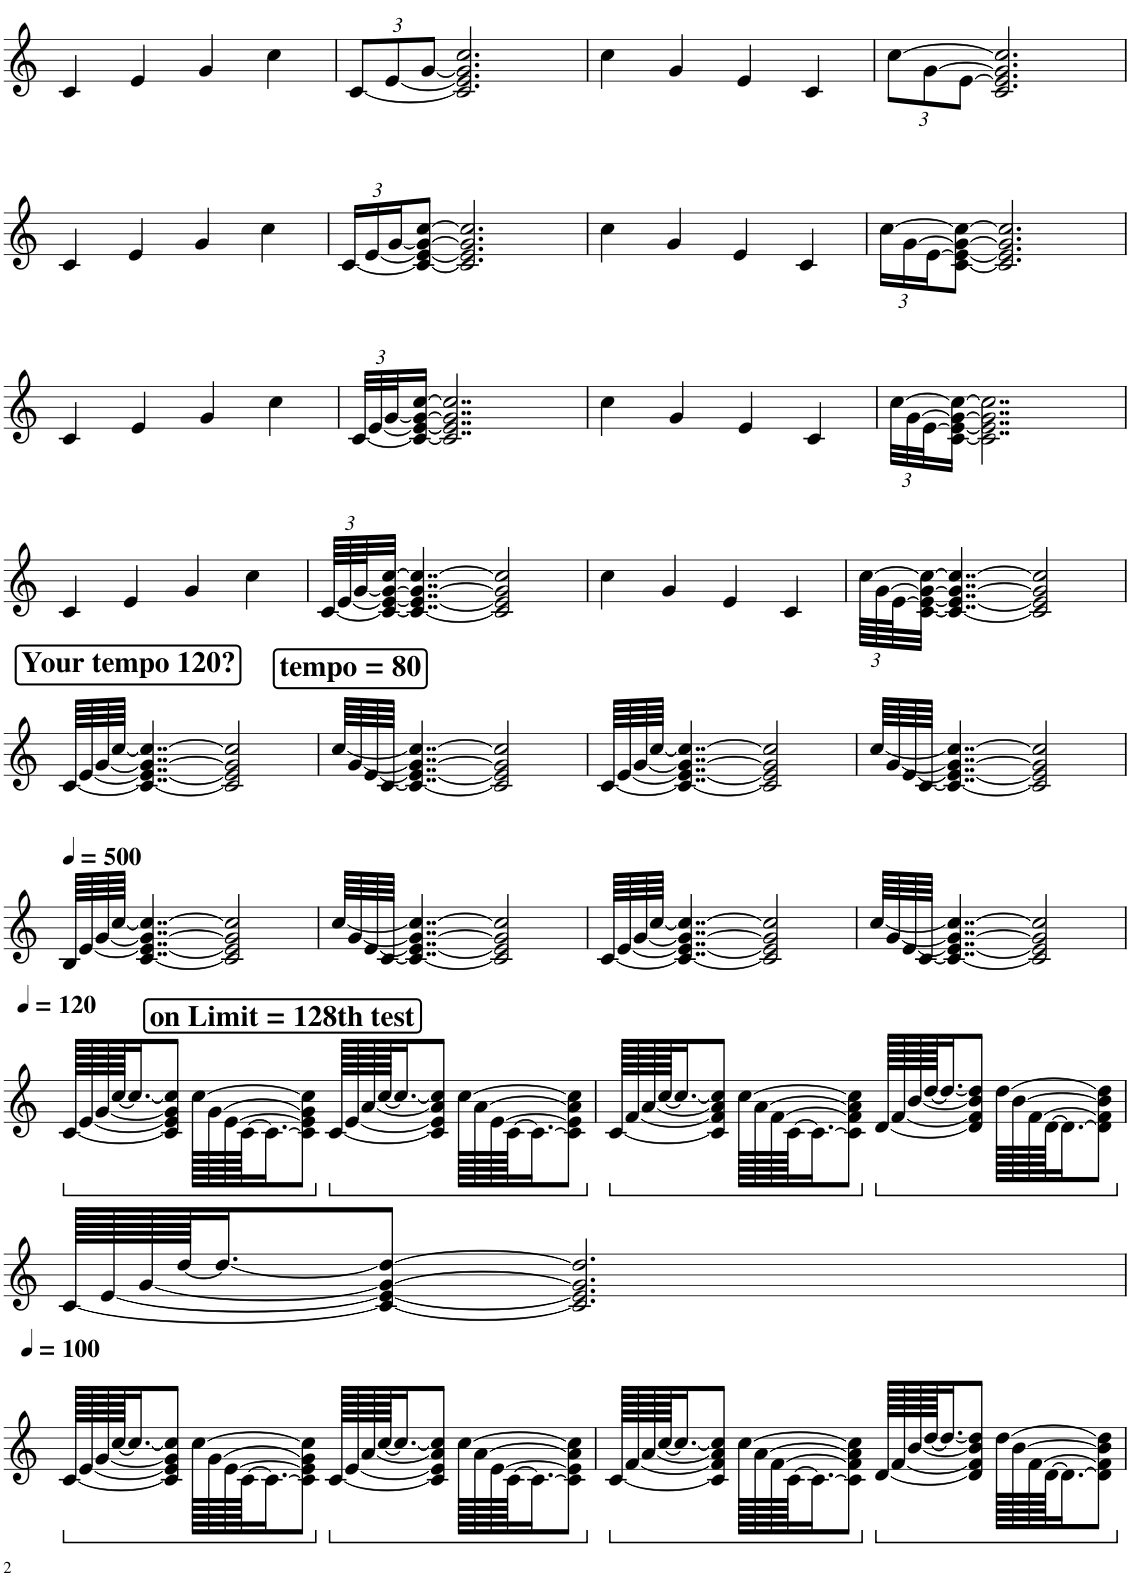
**kern
*part1
*staff1
*I"Ukulele
*I'Uk.
!!LO:PB:g=z
*clefG2
*k[]
*M4/4
=23
4c/
4e/
4g/
4cc\
=24
*Xbrackettup
[12c/L
[12e/
[12g/J
2.c/] 2.e/] 2.g/] 2.cc/
=25
4cc\
4g/
4e/
4c/
=26
[12cc\L
[12g\
[12e\J
2.c/ 2.e/] 2.g/] 2.cc/]
!!LO:LB:g=z
=27
4c/
4e/
4g/
4cc\
=28
[24c/LL
[24e/
[24g/J
8c/_ 8e/_ 8g/_ [8cc/J
2.c/] 2.e/] 2.g/] 2.cc/]
=29
4cc\
4g/
4e/
4c/
=30
[24cc\LL
[24g\
[24e\J
[8c\ 8e\_ 8g\_ 8cc\_J
2.c/] 2.e/] 2.g/] 2.cc/]
!!LO:LB:g=z
=31
4c/
4e/
4g/
4cc\
=32
[48c/LLL
[48e/
[48g/J
16c/_ 16e/_ 16g/_ [16cc/JJ
2..c/] 2..e/] 2..g/] 2..cc/]
=33
4cc\
4g/
4e/
4c/
=34
[48cc\LLL
[48g\
[48e\J
[16c\ 16e\_ 16g\_ 16cc\_JJ
2..c\] 2..e\] 2..g\] 2..cc\]
!!LO:LB:g=z
=35
4c/
4e/
4g/
4cc\
=36
[96c/LLLL
[96e/
[96g/J
32c/_ 32e/_ 32g/_ [32cc/JJJ
4..c/_ 4..e/_ 4..g/_ 4..cc/_
2c/] 2e/] 2g/] 2cc/]
=37
4cc\
4g/
4e/
4c/
=38
[96cc\LLLL
[96g\
[96e\J
[32c\ 32e\_ 32g\_ 32cc\_JJJ
4..c/_ 4..e/_ 4..g/_ 4..cc/_
2c/] 2e/] 2g/] 2cc/]
!!LO:LB:g=z
!!LO:REH:place=s1:a:B:cj:fs=14:t=Your tempo 120?
=39
[64c/LLLL
[64e/
[64g/
[64cc/JJJJ
4..c/_ 4..e/_ 4..g/_ 4..cc/_
2c/] 2e/] 2g/] 2cc/]
!!LO:REH:place=s1:a:B:cj:fs=14:t=tempo = 80
=40
[64cc/LLLL
[64g/
[64e/
[64c/JJJJ
4..c/_ 4..e/_ 4..g/_ 4..cc/_
2c/] 2e/] 2g/] 2cc/]
=41
[64c/LLLL
[64e/
[64g/
[64cc/JJJJ
4..c/_ 4..e/_ 4..g/_ 4..cc/_
2c/] 2e/] 2g/] 2cc/]
=42
[64cc/LLLL
[64g/
[64e/
[64c/JJJJ
4..c/_ 4..e/_ 4..g/_ 4..cc/_
2c/] 2e/] 2g/] 2cc/]
!!LO:LB:g=z
=43
*MM500
64B/LLLL
[64e/
[64g/
[64cc/JJJJ
[4..c/ 4..e/_ 4..g/_ 4..cc/_
2c/] 2e/] 2g/] 2cc/]
=44
[64cc/LLLL
[64g/
[64e/
[64c/JJJJ
4..c/_ 4..e/_ 4..g/_ 4..cc/_
2c/] 2e/] 2g/] 2cc/]
=45
[64c/LLLL
[64e/
[64g/
[64cc/JJJJ
4..c/_ 4..e/_ 4..g/_ 4..cc/_
2c/] 2e/] 2g/] 2cc/]
=46
[64cc/LLLL
[64g/
[64e/
[64c/JJJJ
4..c/_ 4..e/_ 4..g/_ 4..cc/_
2c/] 2e/] 2g/] 2cc/]
!!LO:LB:g=z
=47
!!LO:REH:place=s1:a:B:cj:fs=14:t=on Limit = 128th test:qo=1
*ped
*MM120
[128c/LLLLL
[128e/
[128g/
[128cc/JJJ
16.cc/J_
8c/] 8e/] 8g/] 8cc/]J
[128cc\LLLLL
[128g\
[128e\
[128c\JJJ
16.c\J_
8c\] 8e\] 8g\] 8cc\]J
*Xped
*ped
[128c/LLLLL
[128e/
[128a/
[128cc/JJJ
16.cc/J_
8c/] 8e/] 8a/] 8cc/]J
[128cc\LLLLL
[128a\
[128e\
[128c\JJJ
16.c\J_
8c\] 8e\] 8a\] 8cc\]J
=48
*Xped
*ped
[128c/LLLLL
[128f/
[128a/
[128cc/JJJ
16.cc/J_
8c/] 8f/] 8a/] 8cc/]J
[128cc\LLLLL
[128a\
[128f\
[128c\JJJ
16.c\J_
8c\] 8f\] 8a\] 8cc\]J
*Xped
*ped
[128d/LLLLL
[128f/
[128b/
[128dd/JJJ
16.dd/J_
8d/] 8f/] 8b/] 8dd/]J
[128dd\LLLLL
[128b\
[128f\
[128d\JJJ
16.d\J_
8d\] 8f\] 8b\] 8dd\]J
!!LO:LB:g=z
=49
*Xped
[128c/LLLLL
[128e/
[128g/
[128dd/JJJ
16.dd/J_
8c/_ 8e/_ 8g/_ 8dd/_J
2.c/] 2.e/] 2.g/] 2.dd/]
!!LO:LB:g=z
=50
*ped
*MM100
[128c/LLLLL
[128e/
[128g/
[128cc/JJJ
16.cc/J_
8c/] 8e/] 8g/] 8cc/]J
[128cc\LLLLL
[128g\
[128e\
[128c\JJJ
16.c\J_
8c\] 8e\] 8g\] 8cc\]J
*Xped
*ped
[128c/LLLLL
[128e/
[128a/
[128cc/JJJ
16.cc/J_
8c/] 8e/] 8a/] 8cc/]J
[128cc\LLLLL
[128a\
[128e\
[128c\JJJ
16.c\J_
8c\] 8e\] 8a\] 8cc\]J
=51
*Xped
*ped
[128c/LLLLL
[128f/
[128a/
[128cc/JJJ
16.cc/J_
8c/] 8f/] 8a/] 8cc/]J
[128cc\LLLLL
[128a\
[128f\
[128c\JJJ
16.c\J_
8c\] 8f\] 8a\] 8cc\]J
*Xped
*ped
[128d/LLLLL
[128f/
[128b/
[128dd/JJJ
16.dd/J_
8d/] 8f/] 8b/] 8dd/]J
[128dd\LLLLL
[128b\
[128f\
[128d\JJJ
16.d\J_
8d\] 8f\] 8b\] 8dd\]J
*Xped
=
*-
